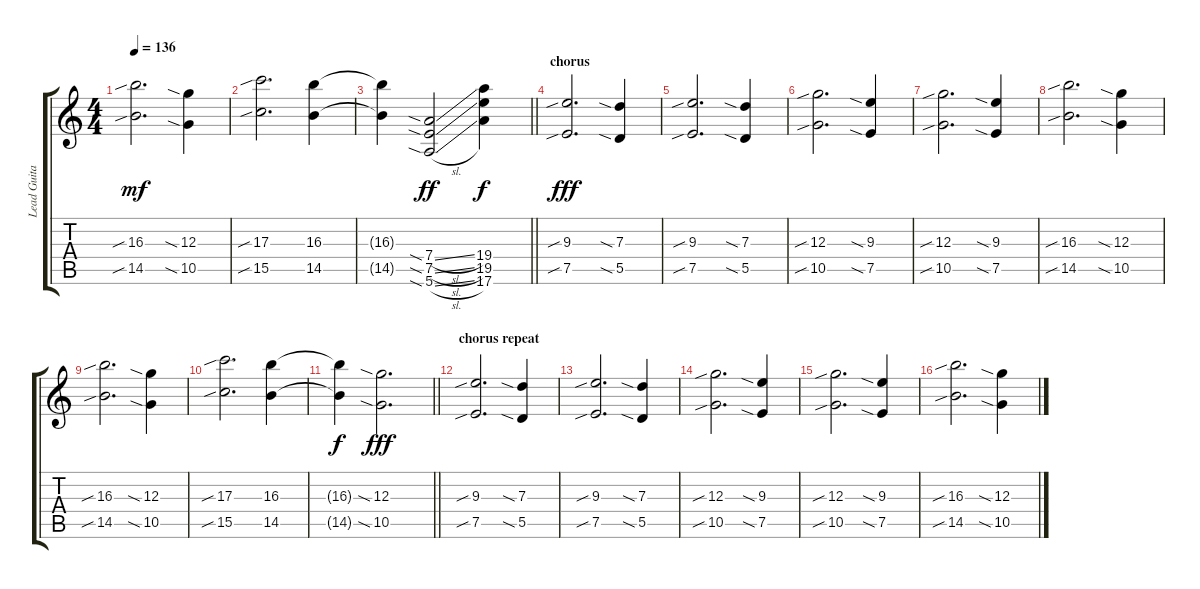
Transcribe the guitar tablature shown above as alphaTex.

\track ("Lead Guitar" "Lead Guita") {instrument overdrivenguitar}
\staff {score tabs}
\tuning (E4 B3 G3 D3 A2 E2) {hide}
\ts (4 4)
\tempo 136
\clef g2
\ks c
(16.3{sib} 14.5{sib}).2{d dy mf} (12.3{sia} 10.5{sia}).4 |
(17.3{sib} 15.5{sib}).2{d} (16.3 14.5).4 |
\barLineRight lightlight
(16.3{t} 14.5{t}).4 (7.4{sia sl} 7.5{sia sl} 5.6{sia sl}).2{dy ff} (19.4 19.5 17.6).4{dy f} |
\section ("" "chorus")
(9.3{sib} 7.5{sib}).2{d dy fff} (7.3{sia} 5.5{sia}).4 |
(9.3{sib} 7.5{sib}).2{d} (7.3{sia} 5.5{sia}).4 |
(12.3{sib} 10.5{sib}).2{d} (9.3{sia} 7.5{sia}).4 |
(12.3{sib} 10.5{sib}).2{d} (9.3{sia} 7.5{sia}).4 |
(16.3{sib} 14.5{sib}).2{d} (12.3{sia} 10.5{sia}).4 |
(16.3{sib} 14.5{sib}).2{d} (12.3{sia} 10.5{sia}).4 |
(17.3{sib} 15.5{sib}).2{d} (16.3 14.5).4 |
\barLineRight lightlight
(16.3{t} 14.5{t}).4{dy f} (12.3{sia} 10.5{sia}).2{d dy fff} |
\section ("" "chorus repeat")
(9.3{sib} 7.5{sib}).2{d} (7.3{sia} 5.5{sia}).4 |
(9.3{sib} 7.5{sib}).2{d} (7.3{sia} 5.5{sia}).4 |
(12.3{sib} 10.5{sib}).2{d} (9.3{sia} 7.5{sia}).4 |
(12.3{sib} 10.5{sib}).2{d} (9.3{sia} 7.5{sia}).4 |
(16.3{sib} 14.5{sib}).2{d} (12.3{sia} 10.5{sia}).4
